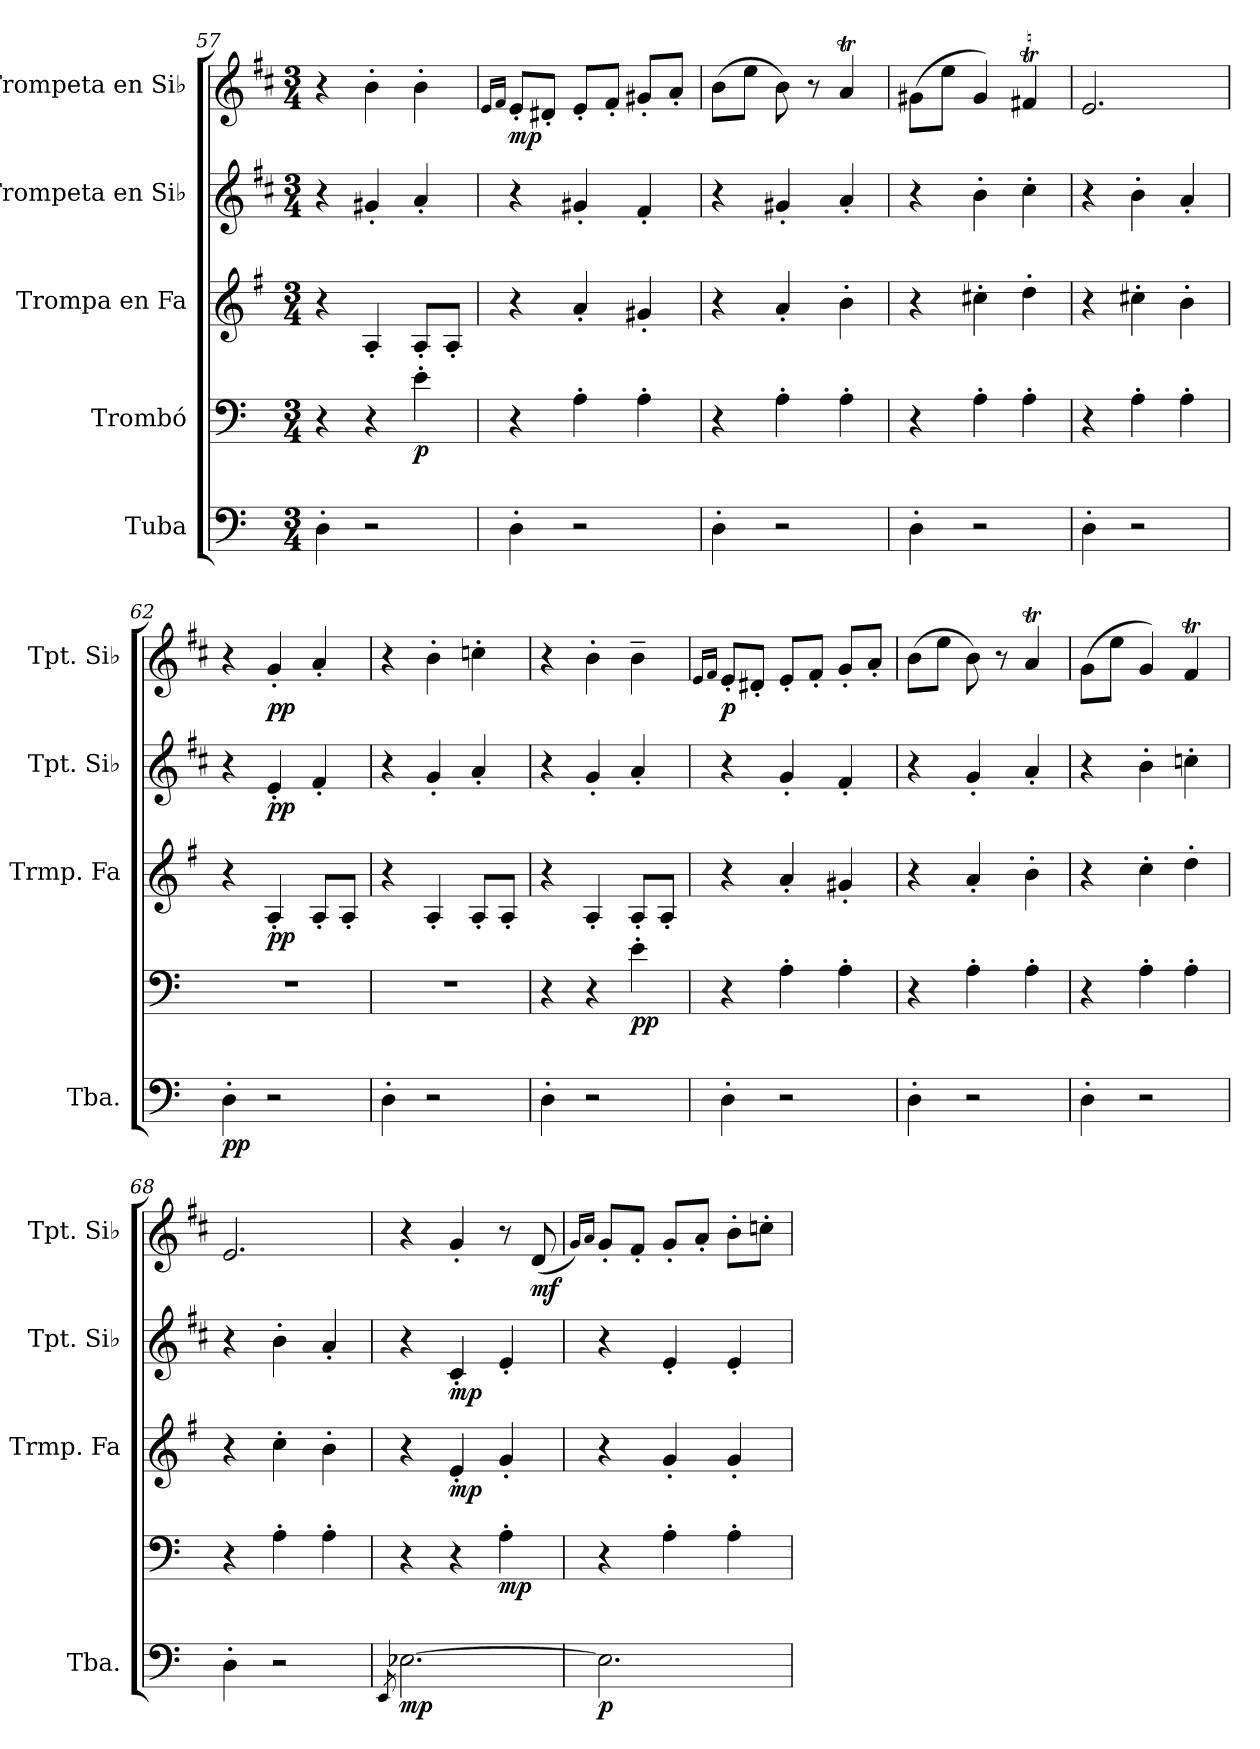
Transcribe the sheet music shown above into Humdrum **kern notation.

**kern	**dynam	**kern	**dynam	**kern	**dynam	**kern	**dynam	**kern	**dynam
*part5	*part5	*part4	*part4	*part3	*part3	*part2	*part2	*part1	*part1
*staff5	*staff5	*staff4	*staff4	*staff3	*staff3	*staff2	*staff2	*staff1	*staff1
*I"Tuba	*	*I"Trombó	*	*I"Trompa en Fa	*	*I"Trompeta en Si♭	*	*I"Trompeta en Si♭	*
*I'Tba.	*	*	*	*I'Trmp. Fa	*	*I'Tpt. Si♭	*	*I'Tpt. Si♭	*
*clefF4	*	*clefF4	*	*clefG2	*	*clefG2	*	*clefG2	*
*	*	*	*	*ITrd4c7	*	*ITrd1c2	*	*ITrd1c2	*
*k[]	*	*k[]	*	*k[]	*	*k[]	*	*k[]	*
*M3/4	*	*M3/4	*	*M3/4	*	*M3/4	*	*M3/4	*
=57	=57	=57	=57	=57	=57	=57	=57	=57	=57
4D'\	.	4r	.	4r	.	4r	.	4r	.
2r	.	4r	.	4D'/	.	4f#X'/	.	4a'\	.
!	!	!	!LO:DY:b	!	!	!	!	!	!
.	.	4e'\	p	8D'/L	.	4g'/	.	4a'\	.
.	.	.	.	8D'/J	.	.	.	.	.
=58	=58	=58	=58	=58	=58	=58	=58	=58	=58
.	.	.	.	.	.	.	.	16qd/LL	.
.	.	.	.	.	.	.	.	16qe/JJ	.
!	!	!	!	!	!	!	!	!	!LO:DY:b
4D'\	.	4r	.	4r	.	4r	.	8d'/L	mp
.	.	.	.	.	.	.	.	8c#X'/J	.
2r	.	4A'\	.	4d'/	.	4f#X'/	.	8d'/L	.
.	.	.	.	.	.	.	.	8e'/J	.
.	.	4A'\	.	4c#X'/	.	4e'/	.	8f#X'/L	.
.	.	.	.	.	.	.	.	8g'/J	.
=59	=59	=59	=59	=59	=59	=59	=59	=59	=59
4D'\	.	4r	.	4r	.	4r	.	(>8a\L	.
.	.	.	.	.	.	.	.	8dd\J	.
2r	.	4A'\	.	4d'/	.	4f#X'/	.	8a\)	.
.	.	.	.	.	.	.	.	8r	.
.	.	4A'\	.	4e'\	.	4g'/	.	4gT/	.
=60	=60	=60	=60	=60	=60	=60	=60	=60	=60
4D'\	.	4r	.	4r	.	4r	.	(>8f#X\L	.
.	.	.	.	.	.	.	.	8dd\J	.
2r	.	4A'\	.	4f#X'\	.	4a'\	.	4f#/)	.
.	.	4A'\	.	4g'\	.	4b'\	.	4ent/	.
!!LO:LB:g=z
=61	=61	=61	=61	=61	=61	=61	=61	=61	=61
4D'\	.	4r	.	4r	.	4r	.	2.d/	.
2r	.	4A'\	.	4f#X'\	.	4a'\	.	.	.
.	.	4A'\	.	4e'\	.	4g'/	.	.	.
=62	=62	=62	=62	=62	=62	=62	=62	=62	=62
!	!LO:DY:b	!	!	!	!	!	!	!	!
4D'\	pp	2.r	.	4r	.	4r	.	4r	.
!	!	!	!	!	!LO:DY:b	!	!LO:DY:b	!	!LO:DY:b
2r	.	.	.	4D'/	pp	4d'/	pp	4f'/	pp
.	.	.	.	8D'/L	.	4e'/	.	4g'/	.
.	.	.	.	8D'/J	.	.	.	.	.
=63	=63	=63	=63	=63	=63	=63	=63	=63	=63
4D'\	.	2.r	.	4r	.	4r	.	4r	.
2r	.	.	.	4D'/	.	4f'/	.	4a'\	.
.	.	.	.	8D'/L	.	4g'/	.	4b-X'\	.
.	.	.	.	8D'/J	.	.	.	.	.
=64	=64	=64	=64	=64	=64	=64	=64	=64	=64
4D'\	.	4r	.	4r	.	4r	.	4r	.
2r	.	4r	.	4D'/	.	4f'/	.	4a'\	.
!	!	!	!LO:DY:b	!	!	!	!	!	!
.	.	4e'\	pp	8D'/L	.	4g'/	.	4a~\	.
.	.	.	.	8D'/J	.	.	.	.	.
=65	=65	=65	=65	=65	=65	=65	=65	=65	=65
.	.	.	.	.	.	.	.	16qd/LL	.
.	.	.	.	.	.	.	.	16qe/JJ	.
!	!	!	!	!	!	!	!	!	!LO:DY:b
4D'\	.	4r	.	4r	.	4r	.	8d'/L	p
.	.	.	.	.	.	.	.	8c#X'/J	.
2r	.	4A'\	.	4d'/	.	4f'/	.	8d'/L	.
.	.	.	.	.	.	.	.	8e'/J	.
.	.	4A'\	.	4c#X'/	.	4e'/	.	8f'/L	.
.	.	.	.	.	.	.	.	8g'/J	.
=66	=66	=66	=66	=66	=66	=66	=66	=66	=66
4D'\	.	4r	.	4r	.	4r	.	(>8a\L	.
.	.	.	.	.	.	.	.	8dd\J	.
2r	.	4A'\	.	4d'/	.	4f'/	.	8a\)	.
.	.	.	.	.	.	.	.	8r	.
.	.	4A'\	.	4e'\	.	4g'/	.	4gT/	.
!!LO:PB:g=z
=67	=67	=67	=67	=67	=67	=67	=67	=67	=67
4D'\	.	4r	.	4r	.	4r	.	(>8f\L	.
.	.	.	.	.	.	.	.	8dd\J	.
2r	.	4A'\	.	4f'\	.	4a'\	.	4f/)	.
.	.	4A'\	.	4g'\	.	4b-X'\	.	4et/	.
=68	=68	=68	=68	=68	=68	=68	=68	=68	=68
4D'\	.	4r	.	4r	.	4r	.	2.d/	.
2r	.	4A'\	.	4f'\	.	4a'\	.	.	.
.	.	4A'\	.	4e'\	.	4g'/	.	.	.
=69	=69	=69	=69	=69	=69	=69	=69	=69	=69
8qEE/	.	.	.	.	.	.	.	.	.
!	!LO:DY:b	!	!	!	!	!	!	!	!
[2.E-X\	mp	4r	.	4r	.	4r	.	4r	.
!	!	!	!	!	!LO:DY:b	!	!LO:DY:b	!	!
.	.	4r	.	4A'/	mp	4B'/	mp	4f'/	.
!	!	!	!LO:DY:b	!	!	!	!	!	!
.	.	4A'\	mp	4c'/	.	4d'/	.	8r	.
!	!	!	!	!	!	!	!	!	!LO:DY:b
.	.	.	.	.	.	.	.	(<8c/	mf
=70	=70	=70	=70	=70	=70	=70	=70	=70	=70
.	.	.	.	.	.	.	.	16qf/LL)	.
.	.	.	.	.	.	.	.	16qg/JJ	.
!	!LO:DY:b	!	!	!	!	!	!	!	!
2.E-\]	p	4r	.	4r	.	4r	.	8f'/L	.
.	.	.	.	.	.	.	.	8e'/J	.
.	.	4A'\	.	4c'/	.	4d'/	.	8f'/L	.
.	.	.	.	.	.	.	.	8g'/J	.
.	.	4A'\	.	4c'/	.	4d'/	.	8a'\L	.
.	.	.	.	.	.	.	.	8b-X'\J	.
=	=	=	=	=	=	=	=	=	=
*-	*-	*-	*-	*-	*-	*-	*-	*-	*-
